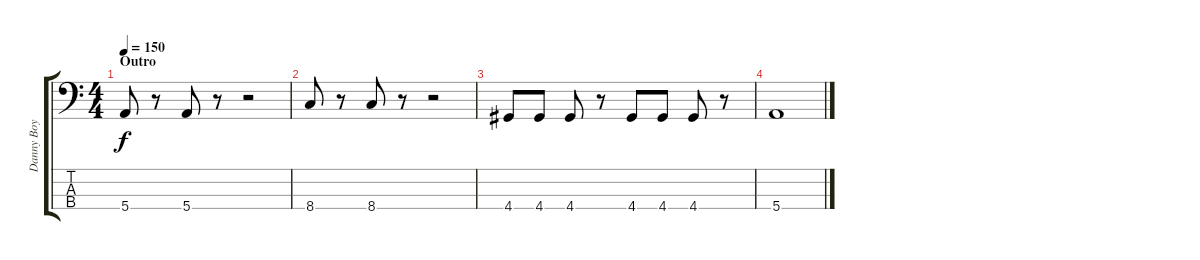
\track ("Danny Boy" "Danny Boy") {instrument electricbassfinger}
\staff {score tabs}
\tuning (G2 D2 A1 E1) {hide}
\ts (4 4)
\section ("" "Outro")
\tempo 150
\clef f4
\ks c
5.4.8{dy f} r.8 5.4.8 r.8 r.2 |
8.4.8 r.8 8.4.8 r.8 r.2 |
4.4.8 4.4.8 4.4.8 r.8 4.4.8 4.4.8 4.4.8 r.8 |
5.4.1
